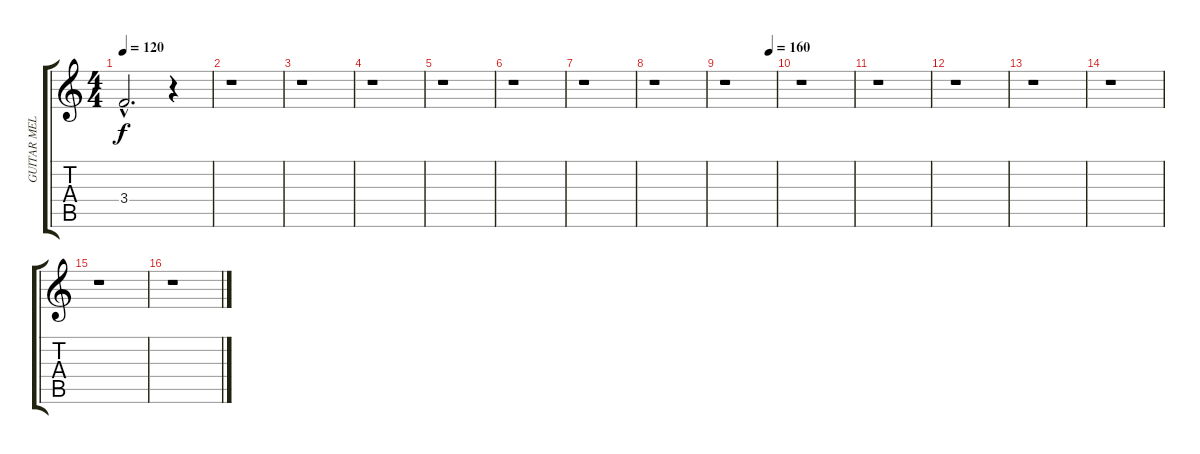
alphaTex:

\track ("GUITAR MELODY" "GUITAR MEL") {instrument acousticguitarsteel}
\staff {score tabs}
\tuning (E4 B3 G3 D3 A2 E2) {hide}
\ts (4 4)
\tempo 120
\clef g2
\ks c
3.4{hac}.2{d dy f} r.4 |
r.1 |
r.1 |
r.1 |
r.1 |
r.1 |
r.1 |
r.1 |
\tempo (160 0.875)
r.1 |
r.1 |
r.1 |
r.1 |
r.1 |
r.1 |
r.1 |
r.1
